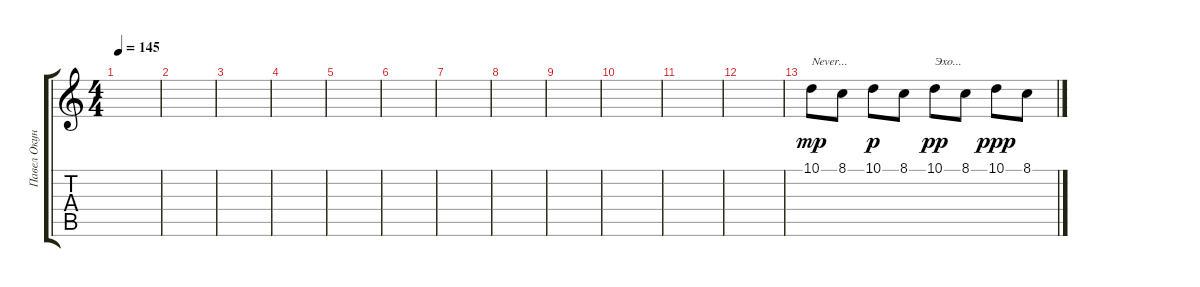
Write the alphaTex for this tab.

\track ("Павел Окунев" "Павел Окун") {instrument cello}
\staff {score tabs}
\tuning (E4 B3 G3 D3 A2 E2) {hide}
\ts (4 4)
\tempo 145
\clef g2
\ks c
|
|
|
|
|
|
|
|
|
|
|
|
10.1.8{txt "Never...   " dy mp} 8.1.8 10.1.8{dy p} 8.1.8 10.1.8{txt "Эхо..." dy pp} 8.1.8 10.1.8{dy ppp} 8.1.8
